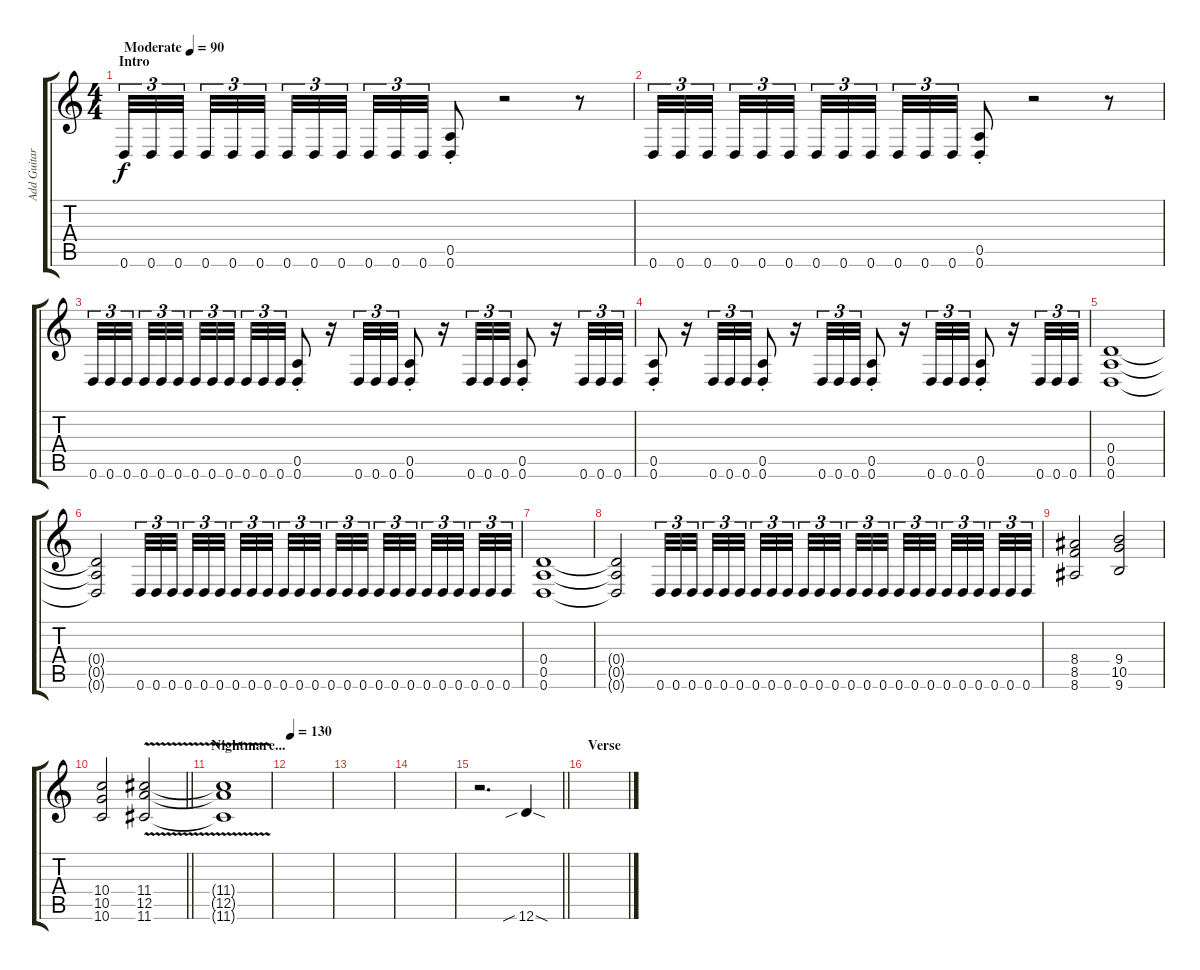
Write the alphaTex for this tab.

\track ("Add Guitar" "Add Guitar") {instrument distortionguitar}
\staff {score tabs}
\tuning (E4 B3 G3 D3 A2 D2) {hide}
\ts (4 4)
\section ("" "Intro")
\tempo (90 "Moderate")
\clef g2
\ks c
0.6.32{tu (3 2) dy f instrument distortionguitar} 0.6.32{tu (3 2)} 0.6.32{tu (3 2) beam splitsecondary} 0.6.32{tu (3 2)} 0.6.32{tu (3 2)} 0.6.32{tu (3 2) beam splitsecondary} 0.6.32{tu (3 2)} 0.6.32{tu (3 2)} 0.6.32{tu (3 2) beam splitsecondary} 0.6.32{tu (3 2)} 0.6.32{tu (3 2)} 0.6.32{tu (3 2)} (0.5{st} 0.6{st}).8 r.2 r.8 |
0.6.32{tu (3 2)} 0.6.32{tu (3 2)} 0.6.32{tu (3 2) beam splitsecondary} 0.6.32{tu (3 2)} 0.6.32{tu (3 2)} 0.6.32{tu (3 2) beam splitsecondary} 0.6.32{tu (3 2)} 0.6.32{tu (3 2)} 0.6.32{tu (3 2) beam splitsecondary} 0.6.32{tu (3 2)} 0.6.32{tu (3 2)} 0.6.32{tu (3 2)} (0.5{st} 0.6{st}).8 r.2 r.8 |
0.6.32{tu (3 2)} 0.6.32{tu (3 2)} 0.6.32{tu (3 2) beam splitsecondary} 0.6.32{tu (3 2)} 0.6.32{tu (3 2)} 0.6.32{tu (3 2) beam splitsecondary} 0.6.32{tu (3 2)} 0.6.32{tu (3 2)} 0.6.32{tu (3 2) beam splitsecondary} 0.6.32{tu (3 2)} 0.6.32{tu (3 2)} 0.6.32{tu (3 2)} (0.5{st} 0.6{st}).8 r.16 0.6.32{tu (3 2)} 0.6.32{tu (3 2)} 0.6.32{tu (3 2)} (0.5{st} 0.6{st}).8 r.16 0.6.32{tu (3 2)} 0.6.32{tu (3 2)} 0.6.32{tu (3 2)} (0.5{st} 0.6{st}).8 r.16 0.6.32{tu (3 2)} 0.6.32{tu (3 2)} 0.6.32{tu (3 2)} |
(0.5{st} 0.6{st}).8 r.16 0.6.32{tu (3 2)} 0.6.32{tu (3 2)} 0.6.32{tu (3 2)} (0.5{st} 0.6{st}).8 r.16 0.6.32{tu (3 2)} 0.6.32{tu (3 2)} 0.6.32{tu (3 2)} (0.5{st} 0.6{st}).8 r.16 0.6.32{tu (3 2)} 0.6.32{tu (3 2)} 0.6.32{tu (3 2)} (0.5{st} 0.6{st}).8 r.16 0.6.32{tu (3 2)} 0.6.32{tu (3 2)} 0.6.32{tu (3 2)} |
(0.4 0.5 0.6).1 |
(0.4{t} 0.5{t} 0.6{t}).2 0.6.32{tu (3 2)} 0.6.32{tu (3 2)} 0.6.32{tu (3 2) beam splitsecondary} 0.6.32{tu (3 2)} 0.6.32{tu (3 2)} 0.6.32{tu (3 2) beam splitsecondary} 0.6.32{tu (3 2)} 0.6.32{tu (3 2)} 0.6.32{tu (3 2) beam splitsecondary} 0.6.32{tu (3 2)} 0.6.32{tu (3 2)} 0.6.32{tu (3 2)} 0.6.32{tu (3 2)} 0.6.32{tu (3 2)} 0.6.32{tu (3 2) beam splitsecondary} 0.6.32{tu (3 2)} 0.6.32{tu (3 2)} 0.6.32{tu (3 2) beam splitsecondary} 0.6.32{tu (3 2)} 0.6.32{tu (3 2)} 0.6.32{tu (3 2) beam splitsecondary} 0.6.32{tu (3 2)} 0.6.32{tu (3 2)} 0.6.32{tu (3 2)} |
(0.4 0.5 0.6).1 |
(0.4{t} 0.5{t} 0.6{t}).2 0.6.32{tu (3 2)} 0.6.32{tu (3 2)} 0.6.32{tu (3 2) beam splitsecondary} 0.6.32{tu (3 2)} 0.6.32{tu (3 2)} 0.6.32{tu (3 2) beam splitsecondary} 0.6.32{tu (3 2)} 0.6.32{tu (3 2)} 0.6.32{tu (3 2) beam splitsecondary} 0.6.32{tu (3 2)} 0.6.32{tu (3 2)} 0.6.32{tu (3 2)} 0.6.32{tu (3 2)} 0.6.32{tu (3 2)} 0.6.32{tu (3 2) beam splitsecondary} 0.6.32{tu (3 2)} 0.6.32{tu (3 2)} 0.6.32{tu (3 2) beam splitsecondary} 0.6.32{tu (3 2)} 0.6.32{tu (3 2)} 0.6.32{tu (3 2) beam splitsecondary} 0.6.32{tu (3 2)} 0.6.32{tu (3 2)} 0.6.32{tu (3 2)} |
(8.4 8.5 8.6).2 (9.4 10.5 9.6).2 |
\barLineRight lightlight
(10.4 10.5 10.6).2 (11.4 12.5 11.6{v}).2 |
\section ("" "Nightmare...")
(11.4{t} 12.5{t} 11.6{t}).1 |
\tempo 130
|
|
|
\barLineRight lightlight
r.2{d} 12.6{sib sod}.4 |
\section ("" "Verse")
